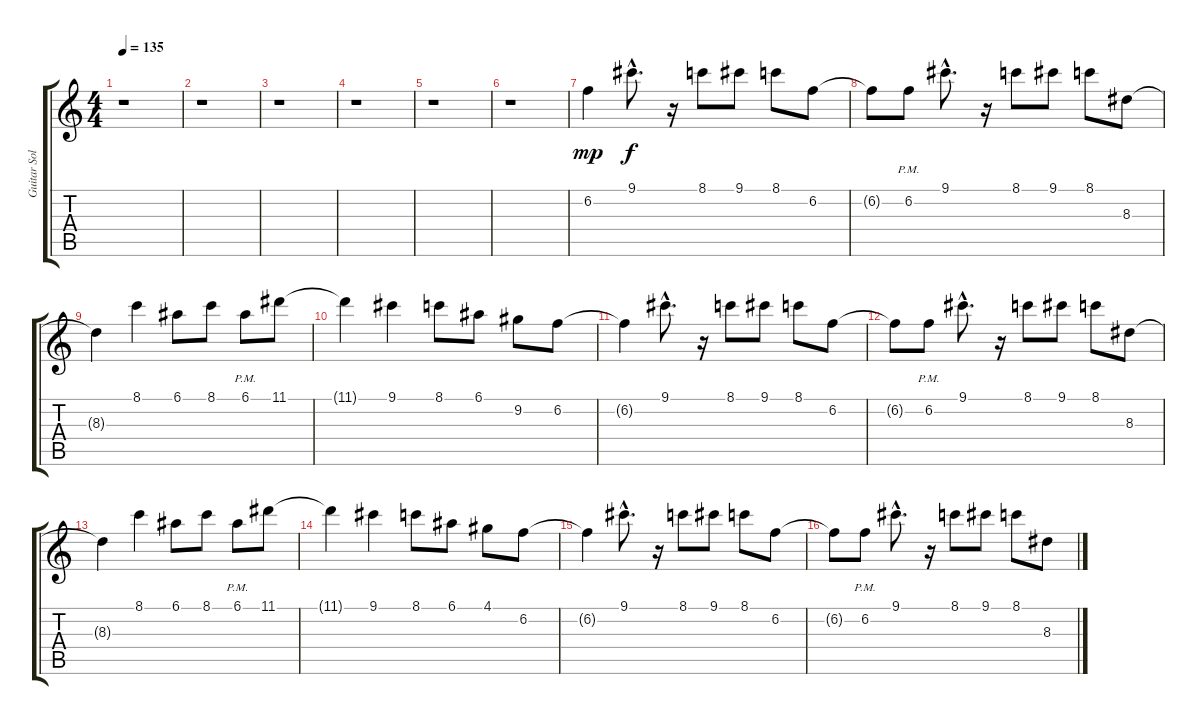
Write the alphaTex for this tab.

\track ("Guitar Solo" "Guitar Sol") {instrument overdrivenguitar}
\staff {score tabs}
\tuning (E4 B3 G3 D3 A2 D2) {hide}
\ts (4 4)
\tempo 135
\clef g2
\ks c
r.1{dy f} |
r.1 |
r.1 |
r.1 |
r.1 |
r.1 |
6.2.4{dy mp volume 14} 9.1{hac}.8{d dy f} r.16 8.1.8 9.1.8 8.1.8 6.2.8 |
6.2{t}.8 6.2{pm}.8 9.1{hac}.8{d} r.16 8.1.8 9.1.8 8.1.8 8.3.8 |
8.3{t}.4 8.1.4 6.1.8 8.1.8 6.1{pm}.8 11.1.8 |
11.1{t}.4 9.1.4 8.1.8 6.1.8 9.2.8 6.2.8 |
6.2{t}.4 9.1{hac}.8{d} r.16 8.1.8 9.1.8 8.1.8 6.2.8 |
6.2{t}.8 6.2{pm}.8 9.1{hac}.8{d} r.16 8.1.8 9.1.8 8.1.8 8.3.8 |
8.3{t}.4 8.1.4 6.1.8 8.1.8 6.1{pm}.8 11.1.8 |
11.1{t}.4 9.1.4 8.1.8 6.1.8 4.1.8 6.2.8 |
6.2{t}.4 9.1{hac}.8{d} r.16 8.1.8 9.1.8 8.1.8 6.2.8 |
6.2{t}.8 6.2{pm}.8 9.1{hac}.8{d} r.16 8.1.8 9.1.8 8.1.8 8.3.8
